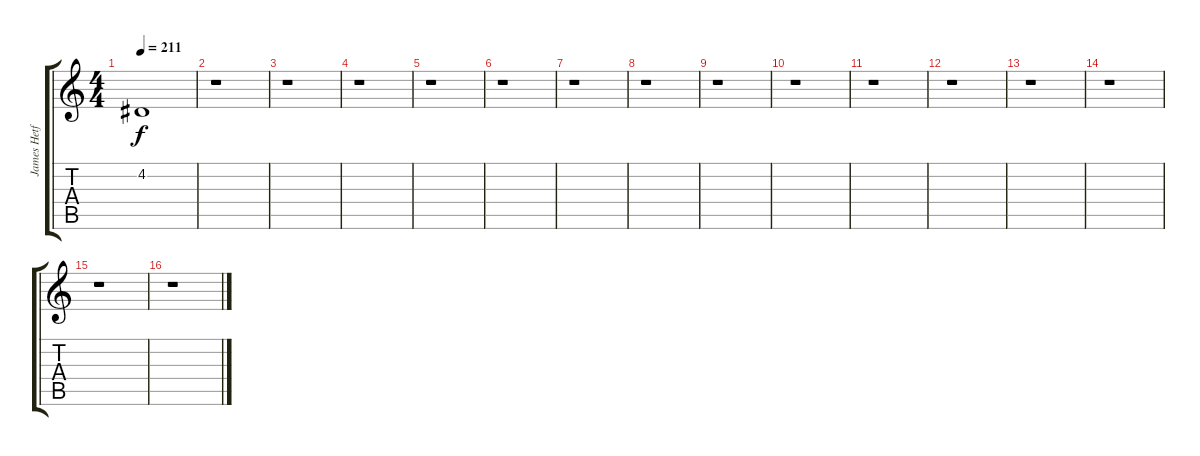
\track ("James Hetfield (Vocals)" "James Hetf") {instrument voiceoohs}
\staff {score tabs}
\tuning (E4 B3 G3 D3 A2 E2) {hide}
\ts (4 4)
\tempo 211
\clef g2
\ks c
4.2.1{dy f} |
r.1 |
r.1 |
r.1 |
r.1 |
r.1 |
r.1 |
r.1 |
r.1 |
r.1 |
r.1 |
r.1 |
r.1 |
r.1 |
r.1 |
r.1
